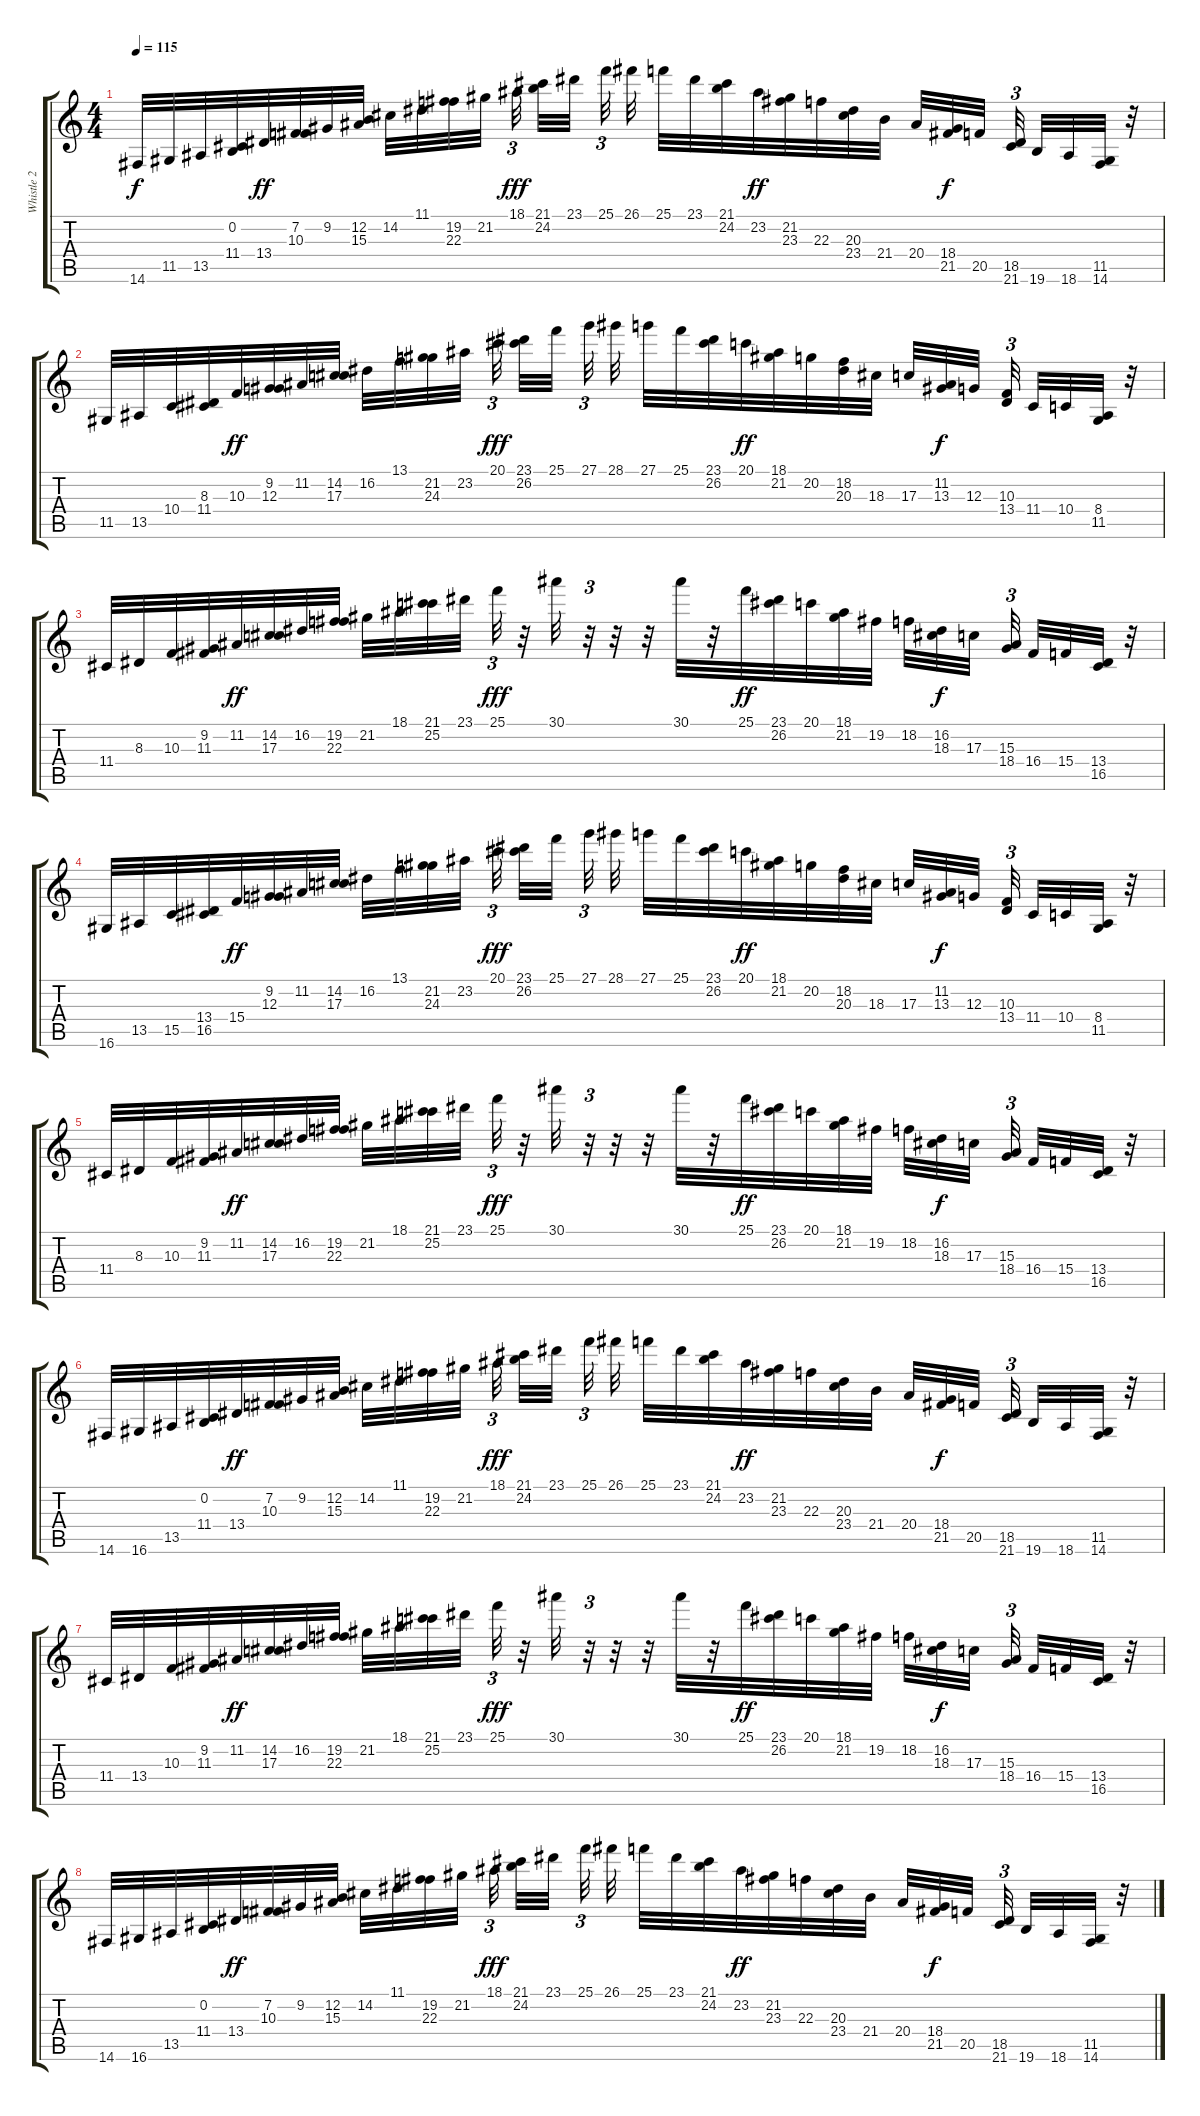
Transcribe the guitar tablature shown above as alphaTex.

\track ("Whistle 2" "Whistle 2") {instrument whistle}
\staff {score tabs}
\tuning (E4 B3 G3 D3 A2 E2) {hide}
\ts (4 4)
\tempo 115
\clef g2
\ks c
14.6.32{dy f balance 16} 11.5.32 13.5.32{balance 15} (0.2 11.4).32 13.4.32{dy ff balance 14} (7.2 10.3).32 9.2.32{balance 13} (12.2 15.3).32 14.2.32{balance 12} 11.1.32 (19.2 22.3).32 21.2.32{beam splitsecondary} 18.1.32{tu (3 2) dy fff beam splitsecondary} (21.1 24.2).32{balance 10} 23.1.32{beam splitsecondary} 25.1.32{tu (3 2) balance 9} 26.1.32 25.1.32{balance 8} 23.1.32 (21.1 24.2).32{balance 7} 23.2.32{dy ff} (21.2 23.3).32{balance 6} 22.3.32 (20.3 23.4).32{balance 5} 21.4.32 20.4.32{balance 4} (18.4 21.5).32{dy f} 20.5.32{balance 3 beam splitsecondary} (18.5 21.6).32{tu (3 2) beam splitsecondary} 19.6.32{balance 2} 18.6.32 (11.5 14.6).32 r.32 |
11.5.32{balance 0} 13.5.32 10.4.32{balance 1} (8.3 11.4).32 10.3.32{dy ff balance 2} (9.2 12.3).32 11.2.32{balance 3} (14.2 17.3).32 16.2.32{balance 4} 13.1.32 (21.2 24.3).32 23.2.32{beam splitsecondary} 20.1.32{tu (3 2) dy fff beam splitsecondary} (23.1 26.2).32{balance 6} 25.1.32{beam splitsecondary} 27.1.32{tu (3 2) balance 7} 28.1.32 27.1.32{balance 8} 25.1.32 (23.1 26.2).32{balance 9} 20.1.32{dy ff} (18.1 21.2).32{balance 10} 20.2.32 (18.2 20.3).32{balance 11} 18.3.32 17.3.32{balance 12} (11.2 13.3).32{dy f} 12.3.32{balance 13 beam splitsecondary} (10.3 13.4).32{tu (3 2) beam splitsecondary} 11.4.32{balance 14} 10.4.32 (8.4 11.5).32 r.32 |
11.4.32{balance 16} 8.3.32 10.3.32{balance 15} (9.2 11.3).32 11.2.32{dy ff balance 14} (14.2 17.3).32 16.2.32{balance 13} (19.2 22.3).32 21.2.32{balance 12} 18.1.32 (21.1 25.2).32 23.1.32{beam splitsecondary} 25.1.32{tu (3 2) dy fff beam splitsecondary} r.32{balance 10} 30.1.32 r.32{tu (3 2) balance 9} r.32 r.32{balance 8} 30.1.32 r.32{balance 7} 25.1.32{dy ff} (23.1 26.2).32{balance 6} 20.1.32 (18.1 21.2).32{balance 5} 19.2.32 18.2.32{balance 4} (16.2 18.3).32{dy f} 17.3.32{balance 3 beam splitsecondary} (15.3 18.4).32{tu (3 2) beam splitsecondary} 16.4.32{balance 2} 15.4.32 (13.4 16.5).32 r.32 |
16.6.32{balance 0} 13.5.32 15.5.32{balance 1} (13.4 16.5).32 15.4.32{dy ff balance 2} (9.2 12.3).32 11.2.32{balance 3} (14.2 17.3).32 16.2.32{balance 4} 13.1.32 (21.2 24.3).32 23.2.32{beam splitsecondary} 20.1.32{tu (3 2) dy fff beam splitsecondary} (23.1 26.2).32{balance 6} 25.1.32{beam splitsecondary} 27.1.32{tu (3 2) balance 7} 28.1.32 27.1.32{balance 8} 25.1.32 (23.1 26.2).32{balance 9} 20.1.32{dy ff} (18.1 21.2).32{balance 10} 20.2.32 (18.2 20.3).32{balance 11} 18.3.32 17.3.32{balance 12} (11.2 13.3).32{dy f} 12.3.32{balance 13 beam splitsecondary} (10.3 13.4).32{tu (3 2) beam splitsecondary} 11.4.32{balance 14} 10.4.32 (8.4 11.5).32 r.32 |
11.4.32{balance 16} 8.3.32 10.3.32{balance 15} (9.2 11.3).32 11.2.32{dy ff balance 14} (14.2 17.3).32 16.2.32{balance 13} (19.2 22.3).32 21.2.32{balance 12} 18.1.32 (21.1 25.2).32 23.1.32{beam splitsecondary} 25.1.32{tu (3 2) dy fff beam splitsecondary} r.32{balance 10} 30.1.32 r.32{tu (3 2) balance 9} r.32 r.32{balance 8} 30.1.32 r.32{balance 7} 25.1.32{dy ff} (23.1 26.2).32{balance 6} 20.1.32 (18.1 21.2).32{balance 5} 19.2.32 18.2.32{balance 4} (16.2 18.3).32{dy f} 17.3.32{balance 3 beam splitsecondary} (15.3 18.4).32{tu (3 2) beam splitsecondary} 16.4.32{balance 2} 15.4.32 (13.4 16.5).32 r.32 |
14.6.32{balance 1} 16.6.32 13.5.32{balance 2} (0.2 11.4).32 13.4.32{dy ff balance 2} (7.2 10.3).32 9.2.32{balance 3} (12.2 15.3).32 14.2.32{balance 4} 11.1.32 (19.2 22.3).32 21.2.32{beam splitsecondary} 18.1.32{tu (3 2) dy fff beam splitsecondary} (21.1 24.2).32{balance 6} 23.1.32{beam splitsecondary} 25.1.32{tu (3 2) balance 7} 26.1.32 25.1.32{balance 8} 23.1.32 (21.1 24.2).32{balance 9} 23.2.32{dy ff} (21.2 23.3).32{balance 10} 22.3.32 (20.3 23.4).32{balance 11} 21.4.32 20.4.32{balance 12} (18.4 21.5).32{dy f} 20.5.32{balance 13 beam splitsecondary} (18.5 21.6).32{tu (3 2) beam splitsecondary} 19.6.32{balance 14} 18.6.32 (11.5 14.6).32 r.32 |
11.4.32{balance 16} 13.4.32 10.3.32{balance 15} (9.2 11.3).32 11.2.32{dy ff balance 14} (14.2 17.3).32 16.2.32{balance 13} (19.2 22.3).32 21.2.32{balance 12} 18.1.32 (21.1 25.2).32 23.1.32{beam splitsecondary} 25.1.32{tu (3 2) dy fff beam splitsecondary} r.32{balance 10} 30.1.32 r.32{tu (3 2) balance 9} r.32 r.32{balance 8} 30.1.32 r.32{balance 7} 25.1.32{dy ff} (23.1 26.2).32{balance 6} 20.1.32 (18.1 21.2).32{balance 5} 19.2.32 18.2.32{balance 4} (16.2 18.3).32{dy f} 17.3.32{balance 3 beam splitsecondary} (15.3 18.4).32{tu (3 2) beam splitsecondary} 16.4.32{balance 2} 15.4.32 (13.4 16.5).32 r.32 |
14.6.32{balance 0} 16.6.32 13.5.32{balance 1} (0.2 11.4).32 13.4.32{dy ff balance 2} (7.2 10.3).32 9.2.32{balance 3} (12.2 15.3).32 14.2.32{balance 4} 11.1.32 (19.2 22.3).32 21.2.32{beam splitsecondary} 18.1.32{tu (3 2) dy fff beam splitsecondary} (21.1 24.2).32{balance 6} 23.1.32{beam splitsecondary} 25.1.32{tu (3 2) balance 7} 26.1.32 25.1.32{balance 8} 23.1.32 (21.1 24.2).32{balance 9} 23.2.32{dy ff} (21.2 23.3).32{balance 10} 22.3.32 (20.3 23.4).32{balance 11} 21.4.32 20.4.32{balance 12} (18.4 21.5).32{dy f} 20.5.32{balance 13 beam splitsecondary} (18.5 21.6).32{tu (3 2) beam splitsecondary} 19.6.32{balance 14} 18.6.32 (11.5 14.6).32 r.32
